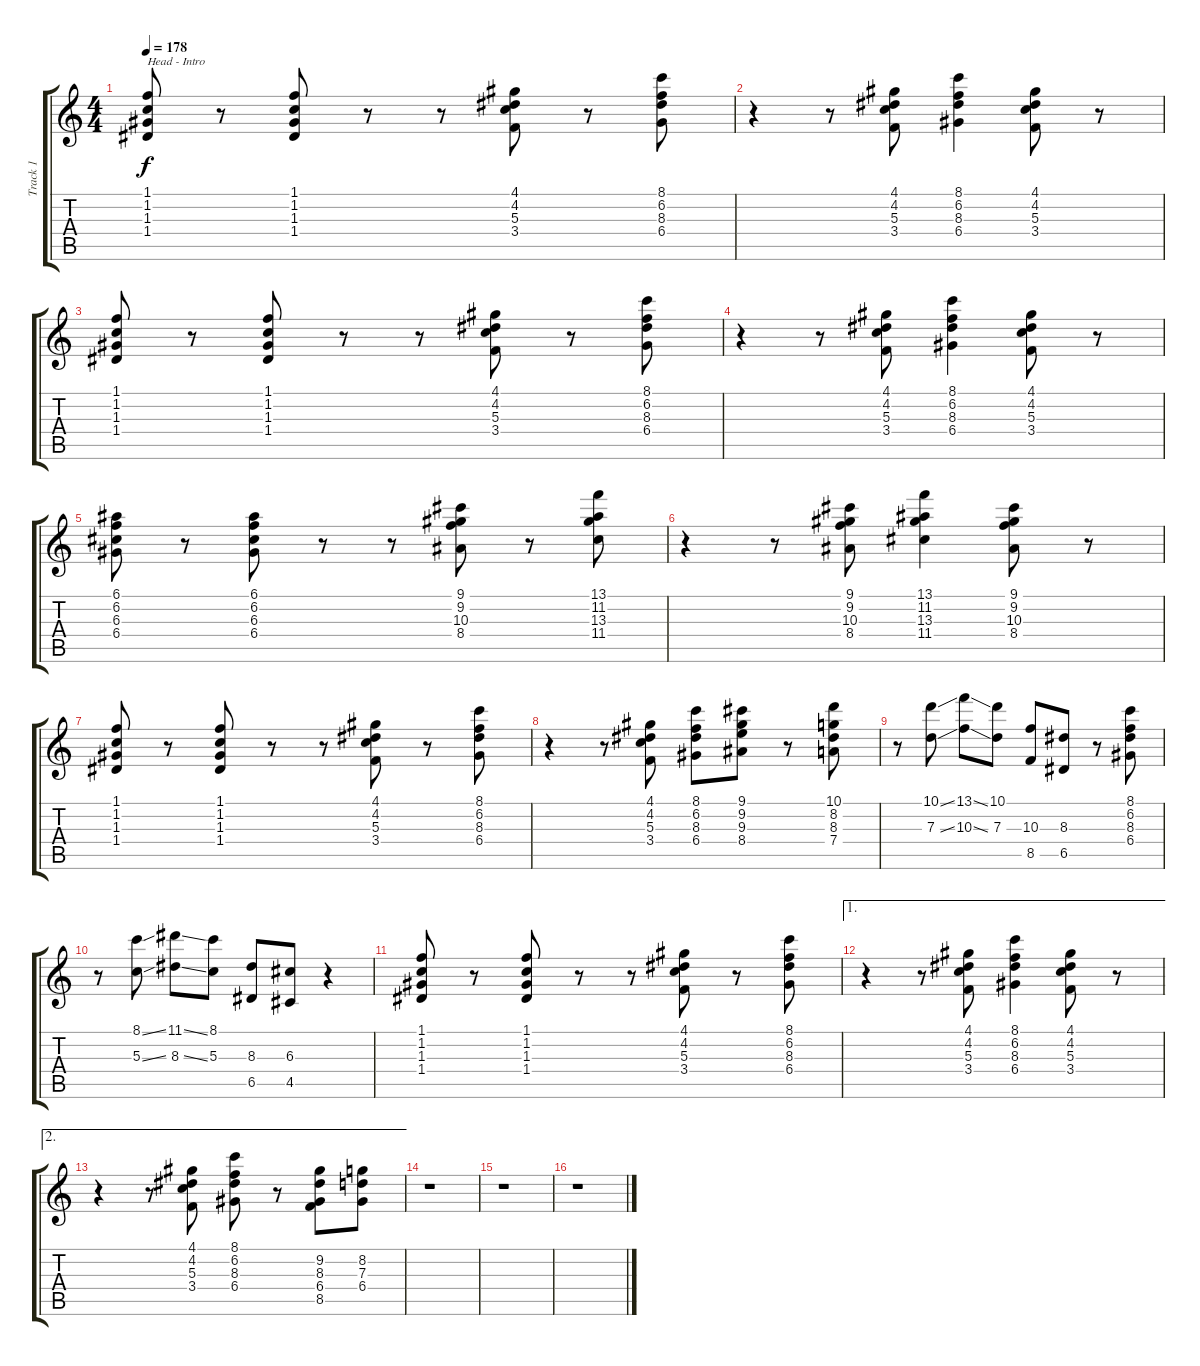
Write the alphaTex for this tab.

\track ("Track 1" "Track 1") {instrument acousticguitarnylon}
\staff {score tabs}
\tuning (E4 B3 G3 D3 A2 E2) {hide}
\ts (4 4)
\tempo 178
\clef g2
\ks c
(1.1 1.2 1.3 1.4).8{txt "Head - Intro" dy f instrument acousticguitarnylon} r.8 (1.1 1.2 1.3 1.4).8 r.8 r.8 (4.1 4.2 5.3 3.4).8 r.8 (8.1 6.2 8.3 6.4).8 |
r.4 r.8 (4.1 4.2 5.3 3.4).8 (8.1 6.2 8.3 6.4).4 (4.1 4.2 5.3 3.4).8 r.8 |
(1.1 1.2 1.3 1.4).8 r.8 (1.1 1.2 1.3 1.4).8 r.8 r.8 (4.1 4.2 5.3 3.4).8 r.8 (8.1 6.2 8.3 6.4).8 |
r.4 r.8 (4.1 4.2 5.3 3.4).8 (8.1 6.2 8.3 6.4).4 (4.1 4.2 5.3 3.4).8 r.8 |
(6.1 6.2 6.3 6.4).8 r.8 (6.1 6.2 6.3 6.4).8 r.8 r.8 (9.1 9.2 10.3 8.4).8 r.8 (13.1 11.2 13.3 11.4).8 |
r.4 r.8 (9.1 9.2 10.3 8.4).8 (13.1 11.2 13.3 11.4).4 (9.1 9.2 10.3 8.4).8 r.8 |
(1.1 1.2 1.3 1.4).8 r.8 (1.1 1.2 1.3 1.4).8 r.8 r.8 (4.1 4.2 5.3 3.4).8 r.8 (8.1 6.2 8.3 6.4).8 |
r.4 r.8 (4.1 4.2 5.3 3.4).8 (8.1 6.2 8.3 6.4).8 (9.1 9.2 9.3 8.4).8 r.8 (10.1 8.2 8.3 7.4).8 |
r.8 (10.1{ss} 7.3{ss}).8 (13.1{ss} 10.3{ss}).8 (10.1 7.3).8 (10.3 8.5).8 (8.3 6.5).8 r.8 (8.1 6.2 8.3 6.4).8 |
r.8 (8.1{ss} 5.3{ss}).8 (11.1{ss} 8.3{ss}).8 (8.1 5.3).8 (8.3 6.5).8 (6.3 4.5).8 r.4 |
(1.1 1.2 1.3 1.4).8 r.8 (1.1 1.2 1.3 1.4).8 r.8 r.8 (4.1 4.2 5.3 3.4).8 r.8 (8.1 6.2 8.3 6.4).8 |
\ae 1
r.4 r.8 (4.1 4.2 5.3 3.4).8 (8.1 6.2 8.3 6.4).4 (4.1 4.2 5.3 3.4).8 r.8 |
\ae 2
r.4 r.8 (4.1 4.2 5.3 3.4).8 (8.1 6.2 8.3 6.4).8 r.8 (9.2 8.3 6.4 8.5).8 (8.2 7.3 6.4).8 |
r.1 |
r.1 |
r.1
